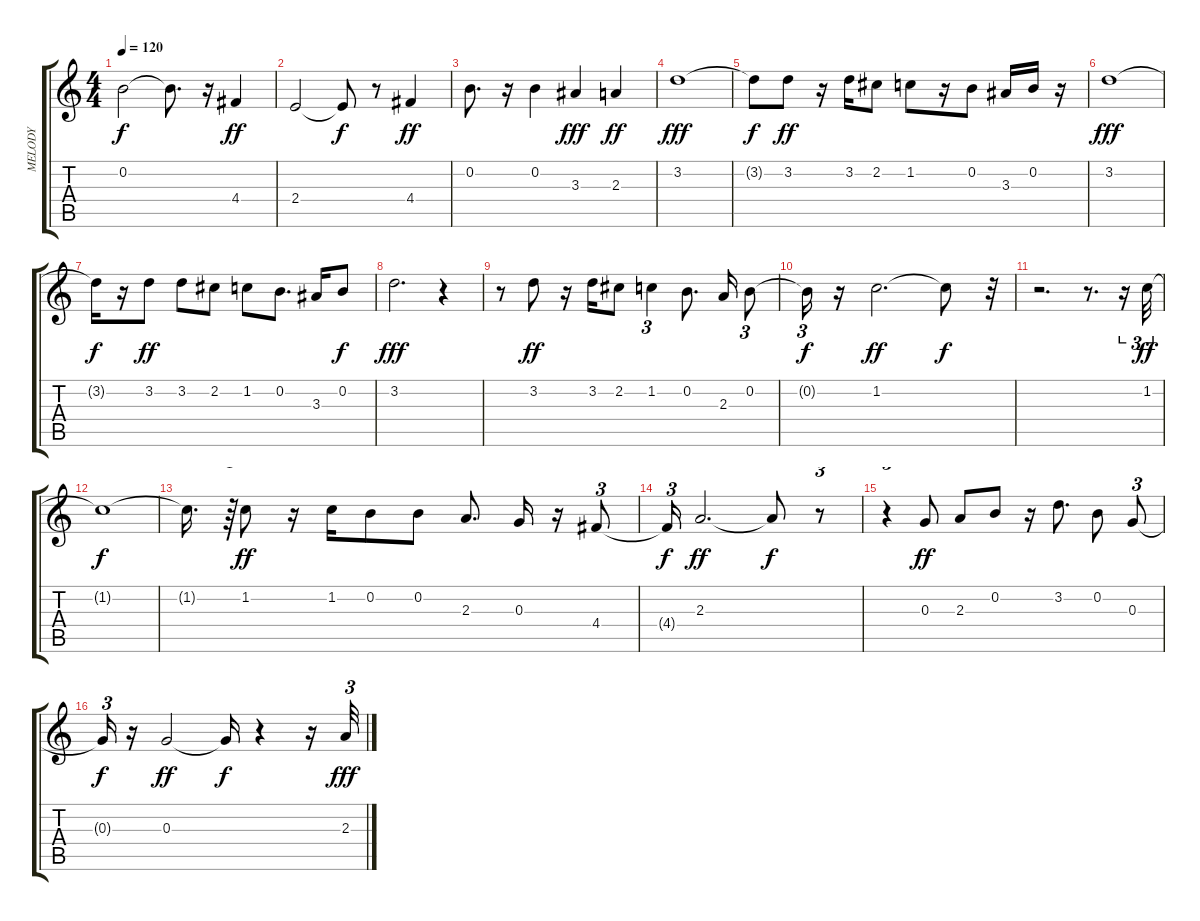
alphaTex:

\track ("MELODY" "MELODY") {instrument electricguitarjazz}
\staff {score tabs}
\tuning (E4 B3 G3 D3 A2 E2) {hide}
\ts (4 4)
\tempo 120
\clef g2
\ks c
0.2{t}.2{dy f} 0.2{t}.8{d} r.16 4.4.4{dy ff} |
2.4.2 2.4{t}.8{dy f} r.8 4.4.4{dy ff} |
0.2.8{d} r.16 0.2.4 3.3.4{dy fff} 2.3.4{dy ff} |
3.2.1{dy fff} |
3.2{t}.8{dy f} 3.2.8{dy ff} r.16 3.2.16 2.2.8 1.2.8 r.16 0.2.8 3.3.16 0.2.16 r.16 |
3.2.1{dy fff} |
3.2{t}.16{dy f} r.16 3.2.8{dy ff} 3.2.8 2.2.8 1.2.8 0.2.8{d} 3.3.16 0.2.8{dy f} |
3.2.2{d dy fff} r.4 |
r.8 3.2.8{dy ff} r.16 3.2.16 2.2.8 1.2.4{tu (3 2)} 0.2.8{d} 2.3.16 0.2.8{tu (3 2)} |
0.2{t}.16{tu (3 2) dy f} r.16 1.2.2{d dy ff} 1.2{t}.8{dy f} r.32{tu (3 2)} |
r.2{d} r.8{d} r.16{tu (3 2)} 1.2.32{tu (3 2) dy ff} |
1.2{t}.1{dy f} |
1.2{t}.16{d} r.64{tu (3 2)} 1.2.8{dy ff} r.16 1.2.16 0.2.8 0.2.8 2.3.8{d} 0.3.16 r.16 4.4.8{tu (3 2)} |
4.4{t}.16{tu (3 2) dy f} 2.3.2{d dy ff} 2.3{t}.8{dy f} r.8{tu (3 2)} |
r.4{tu (3 2)} 0.3.8{dy ff} 2.3.8 0.2.8 r.16 3.2.8{d} 0.2.8 0.3.8{tu (3 2)} |
0.3{t}.16{tu (3 2) dy f} r.16 0.3.2{dy ff} 0.3{t}.16{dy f} r.4 r.16 2.3.32{tu (3 2) dy fff}
